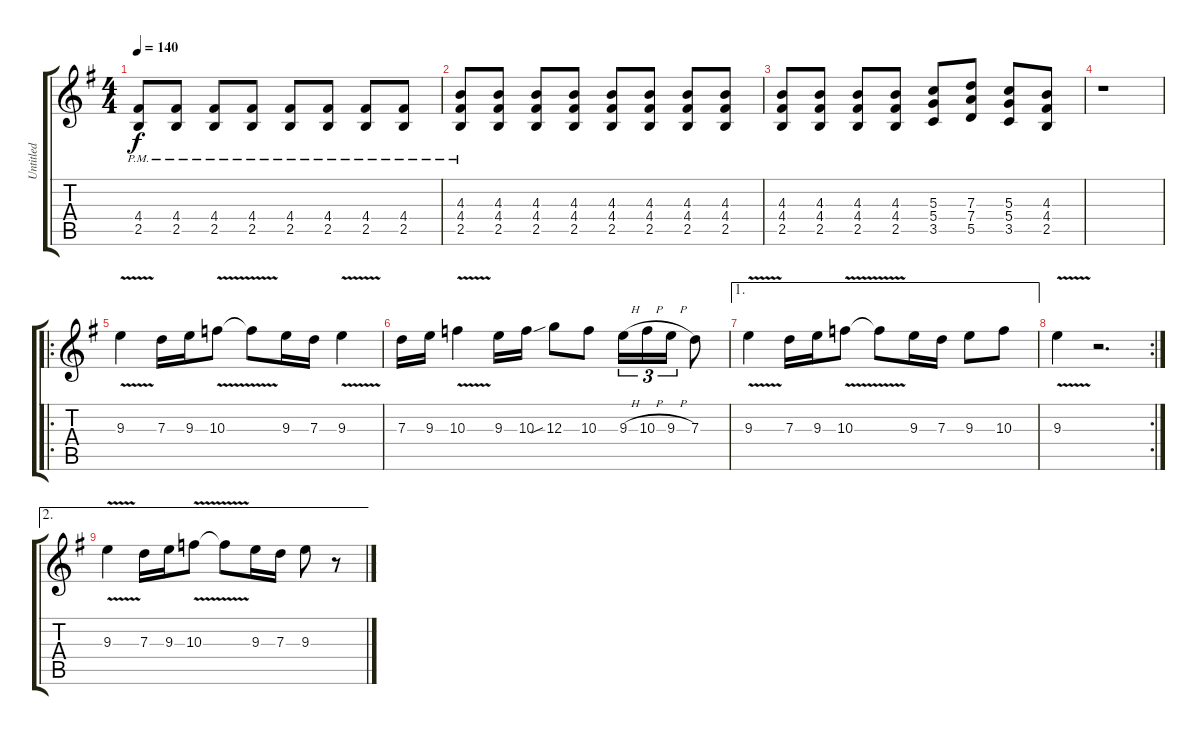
\track ("Untitled" "Untitled") {instrument distortionguitar}
\staff {score tabs}
\tuning (E4 B3 G3 D3 A2 E2) {hide}
\ts (4 4)
\tempo 140
\clef g2
\ks g
(4.4{pm} 2.5{pm}).8{dy f} (4.4{pm} 2.5{pm}).8 (4.4{pm} 2.5{pm}).8 (4.4{pm} 2.5{pm}).8 (4.4{pm} 2.5{pm}).8 (4.4{pm} 2.5{pm}).8 (4.4{pm} 2.5{pm}).8 (4.4{pm} 2.5{pm}).8 |
(4.3{pm} 4.4{pm} 2.5{pm}).8 (4.3 4.4 2.5).8 (4.3 4.4 2.5).8 (4.3 4.4 2.5).8 (4.3 4.4 2.5).8 (4.3 4.4 2.5).8 (4.3 4.4 2.5).8 (4.3 4.4 2.5).8 |
(4.3 4.4 2.5).8 (4.3 4.4 2.5).8 (4.3 4.4 2.5).8 (4.3 4.4 2.5).8 (5.3 5.4 3.5).8 (7.3 7.4 5.5).8 (5.3 5.4 3.5).8 (4.3 4.4 2.5).8 |
r.1 |
\ro
9.3{v}.4 7.3.16 9.3.16 10.3{v}.8 10.3{v t}.8 9.3.16 7.3.16 9.3{v}.4 |
7.3.16 9.3.16 10.3{v}.4 9.3.16 10.3.16 12.3{sib}.8 10.3.8 9.3{h}.16{tu (3 2)} 10.3{h}.16{tu (3 2)} 9.3{h}.16{tu (3 2)} 7.3.8 |
\ae 1
9.3{v}.4 7.3.16 9.3.16 10.3{v}.8 10.3{v t}.8 9.3.16 7.3.16 9.3.8 10.3.8 |
\rc 2
9.3{v}.4 r.2{d} |
\ae 2
9.3{v}.4 7.3.16 9.3.16 10.3{v}.8 10.3{v t}.8 9.3.16 7.3.16 9.3.8 r.8
